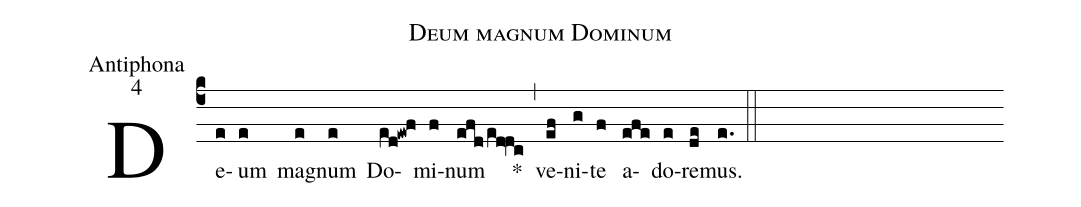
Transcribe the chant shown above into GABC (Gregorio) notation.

name:Deum magnum Dominum;
office-part:Antiphona;
mode:4;
%%
(c4) De(e)um(e) mag(e)num(e) Do(ed!ew!f)mi(f)num(efd/ed!dc) *(,) ve(ef)ni(g)te(f) a(efe)do(e)re(de)mus.(e.) (::)
